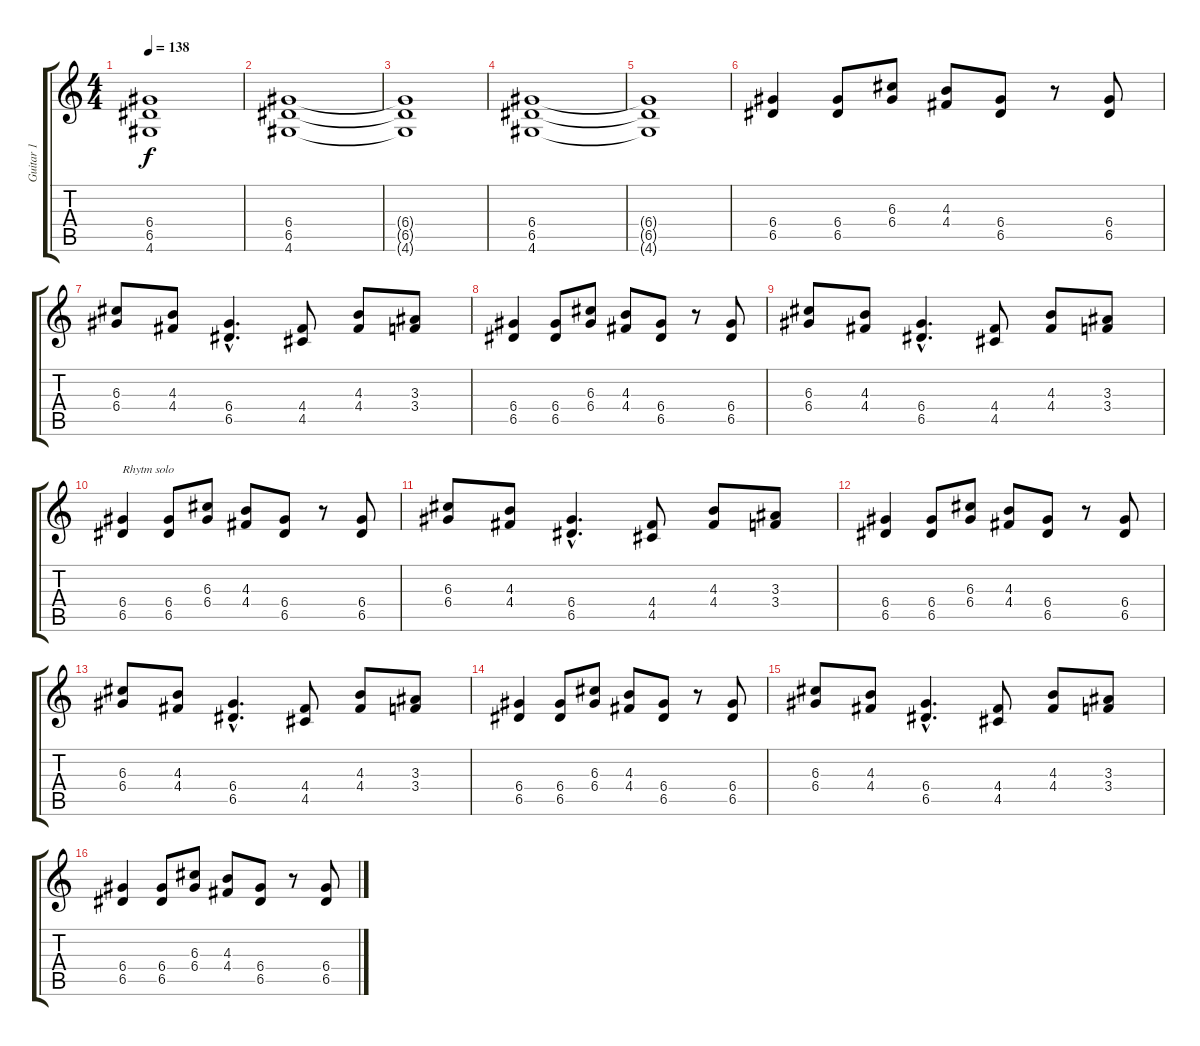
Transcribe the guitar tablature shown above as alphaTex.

\track ("Guitar 1" "Guitar 1") {instrument overdrivenguitar}
\staff {score tabs}
\tuning (E4 B3 G3 D3 A2 E2) {hide}
\ts (4 4)
\tempo 138
\clef g2
\ks c
(6.4{t} 6.5{t} 4.6{t}).1{dy f} |
(6.4 6.5 4.6).1 |
(6.4{t} 6.5{t} 4.6{t}).1 |
(6.4 6.5 4.6).1 |
(6.4{t} 6.5{t} 4.6{t}).1 |
(6.4 6.5).4 (6.4 6.5).8 (6.3 6.4).8 (4.3 4.4).8 (6.4 6.5).8 r.8 (6.4 6.5).8 |
(6.3 6.4).8 (4.3 4.4).8 (6.4{hac} 6.5{hac}).4{d} (4.4 4.5).8 (4.3 4.4).8 (3.3 3.4).8 |
(6.4 6.5).4 (6.4 6.5).8 (6.3 6.4).8 (4.3 4.4).8 (6.4 6.5).8 r.8 (6.4 6.5).8 |
(6.3 6.4).8 (4.3 4.4).8 (6.4{hac} 6.5{hac}).4{d} (4.4 4.5).8 (4.3 4.4).8 (3.3 3.4).8 |
(6.4 6.5).4{txt "Rhytm solo"} (6.4 6.5).8 (6.3 6.4).8 (4.3 4.4).8 (6.4 6.5).8 r.8 (6.4 6.5).8 |
(6.3 6.4).8 (4.3 4.4).8 (6.4{hac} 6.5{hac}).4{d} (4.4 4.5).8 (4.3 4.4).8 (3.3 3.4).8 |
(6.4 6.5).4 (6.4 6.5).8 (6.3 6.4).8 (4.3 4.4).8 (6.4 6.5).8 r.8 (6.4 6.5).8 |
(6.3 6.4).8 (4.3 4.4).8 (6.4{hac} 6.5{hac}).4{d} (4.4 4.5).8 (4.3 4.4).8 (3.3 3.4).8 |
(6.4 6.5).4 (6.4 6.5).8 (6.3 6.4).8 (4.3 4.4).8 (6.4 6.5).8 r.8 (6.4 6.5).8 |
(6.3 6.4).8 (4.3 4.4).8 (6.4{hac} 6.5{hac}).4{d} (4.4 4.5).8 (4.3 4.4).8 (3.3 3.4).8 |
(6.4 6.5).4 (6.4 6.5).8 (6.3 6.4).8 (4.3 4.4).8 (6.4 6.5).8 r.8 (6.4 6.5).8
